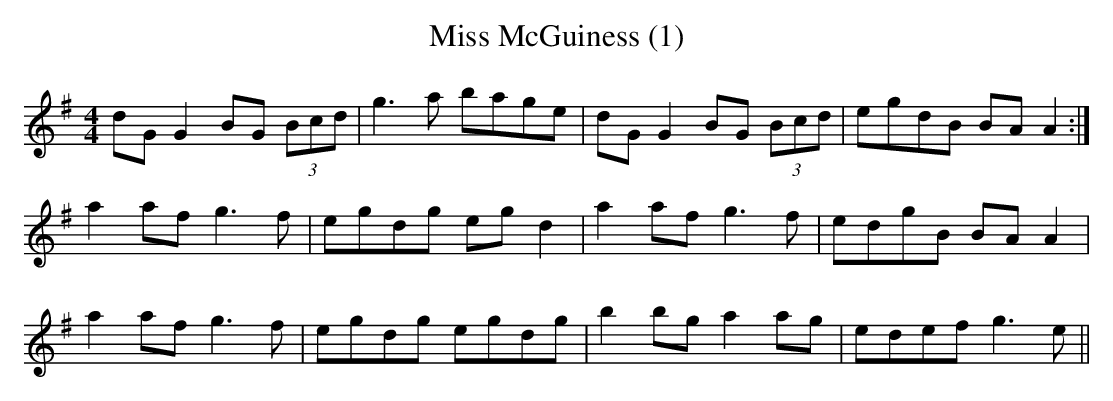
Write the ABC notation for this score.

X:1
T: Miss McGuiness (1)
M:4/4
L:1/8
K:G
dGG2 BG (3Bcd|g3a bage|dG G2 BG (3Bcd|egdB BA A2:|
a2 af g3f|egdg egd2|a2af g3f|edgB BAA2|
a2 af g3f|egdg egdg|b2 bg a2ag|edef g3e||
